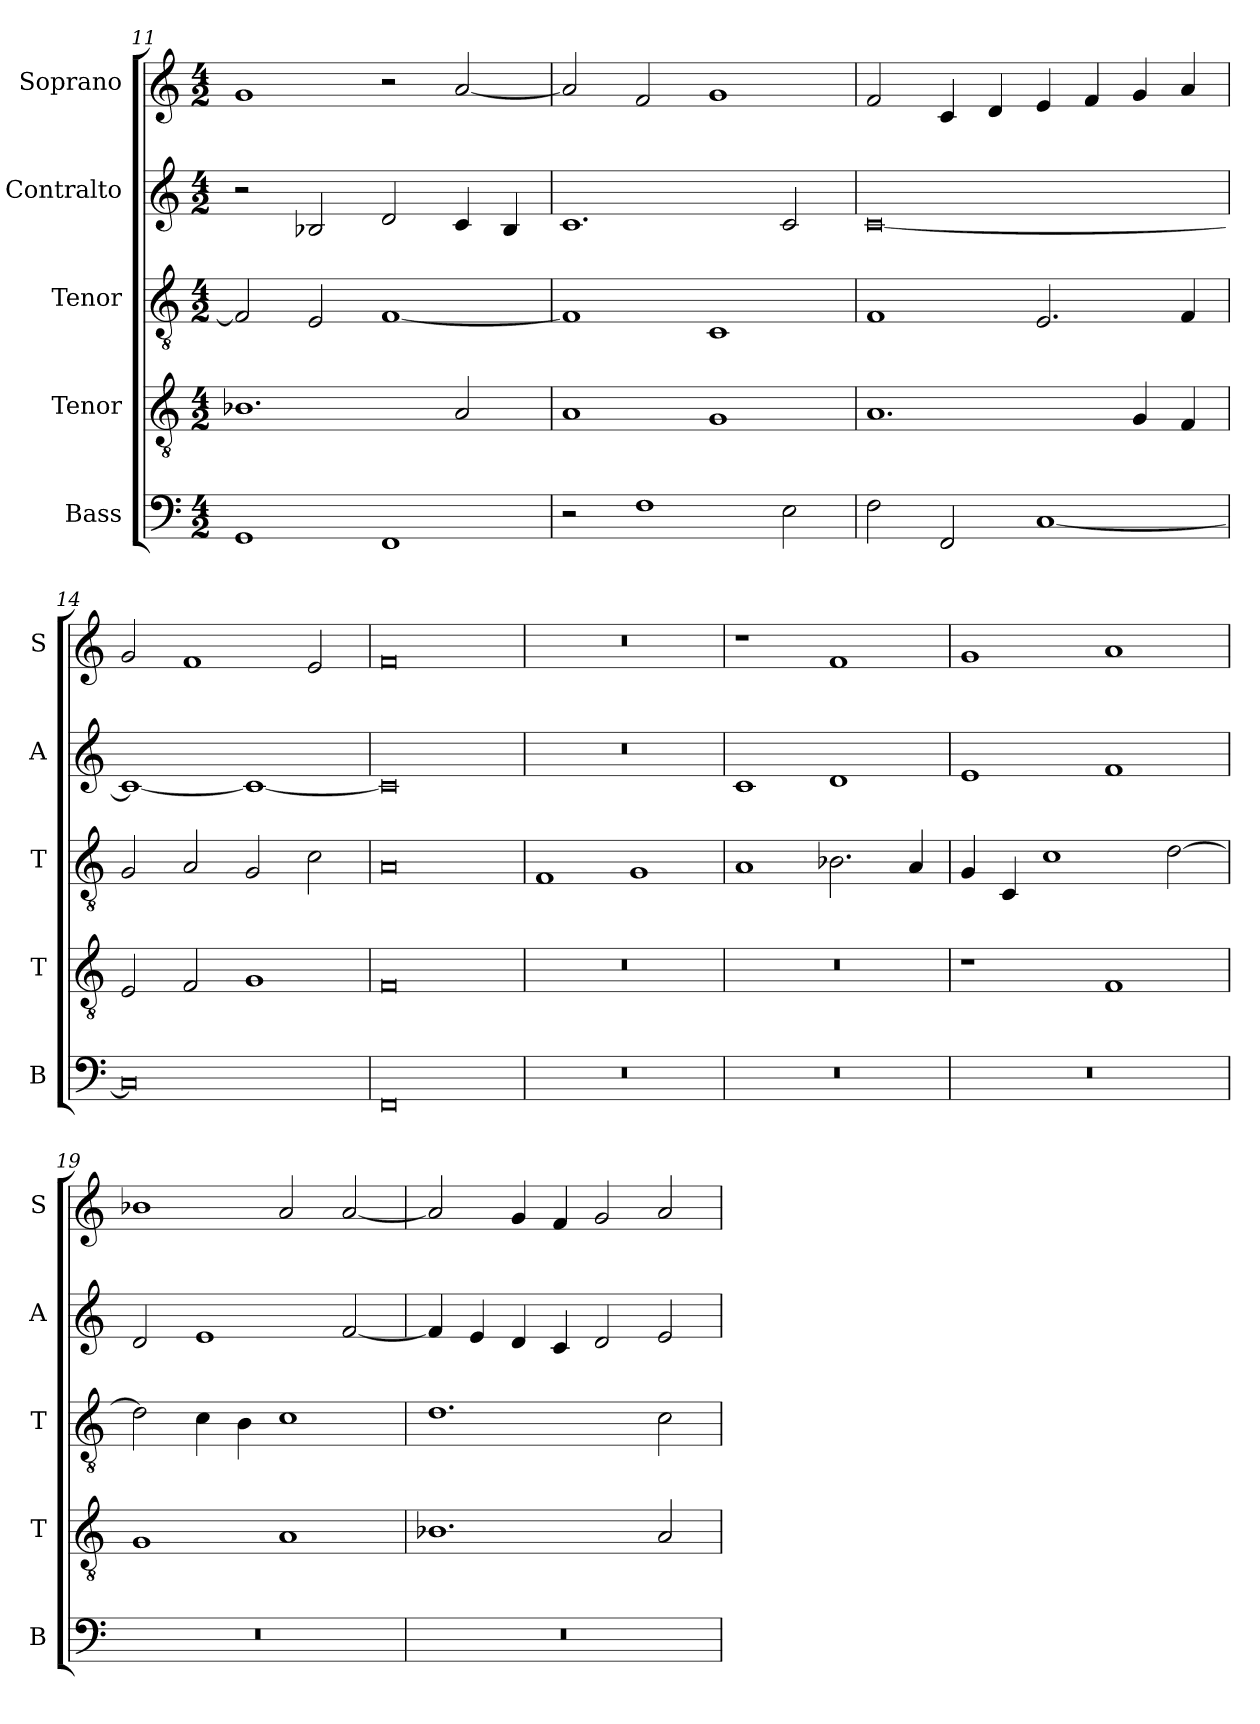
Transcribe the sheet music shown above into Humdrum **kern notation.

**kern	**kern	**kern	**kern	**kern
*part5	*part4	*part3	*part2	*part1
*staff5	*staff4	*staff3	*staff2	*staff1
*I"Bass	*I"Tenor	*I"Tenor	*I"Contralto	*I"Soprano
*I'B	*I'T	*I'T	*I'A	*I'S
*clefF4	*clefGv2	*clefGv2	*clefG2	*clefG2
*k[]	*k[]	*k[]	*k[]	*k[]
*M4/2	*M4/2	*M4/2	*M4/2	*M4/2
=11	=11	=11	=11	=11
1GG	1.B-X	2F]	2r	1g
.	.	2E	2B-X	.
1FF	.	[1F	2d	2r
.	2A	.	4c	[2a
.	.	.	4B-	.
=12	=12	=12	=12	=12
2r	1A	1F]	1.c	2a]
1F	.	.	.	2f
.	1G	1C	.	1g
2E	.	.	2c	.
=13	=13	=13	=13	=13
2F	1.A	1F	[0c	2f
2FF	.	.	.	4c
.	.	.	.	4d
[1C	.	2.E	.	4e
.	.	.	.	4f
.	4G	.	.	4g
.	4F	4F	.	4a
=14	=14	=14	=14	=14
0C]	2E	2G	1c_	2g
.	2F	2A	.	1f
.	1G	2G	1c_	.
.	.	2c	.	2e
=15	=15	=15	=15	=15
0FF	0F	0A	0c]	0f
=16	=16	=16	=16	=16
0r	0r	1F	0r	0r
.	.	1G	.	.
=17	=17	=17	=17	=17
0r	0r	1A	1c	1r
.	.	2.B-X	1d	1f
.	.	4A	.	.
=18	=18	=18	=18	=18
0r	1r	4G	1e	1g
.	.	4C	.	.
.	.	1c	.	.
.	1F	.	1f	1a
.	.	[2d	.	.
=19	=19	=19	=19	=19
0r	1G	2d]	2d	1b-X
.	.	4c	1e	.
.	.	4B	.	.
.	1A	1c	.	2a
.	.	.	[2f	[2a
=20	=20	=20	=20	=20
0r	1.B-X	1.d	4f]	2a]
.	.	.	4e	.
.	.	.	4d	4g
.	.	.	4c	4f
.	.	.	2d	2g
.	2A	2c	2e	2a
=	=	=	=	=
*-	*-	*-	*-	*-
